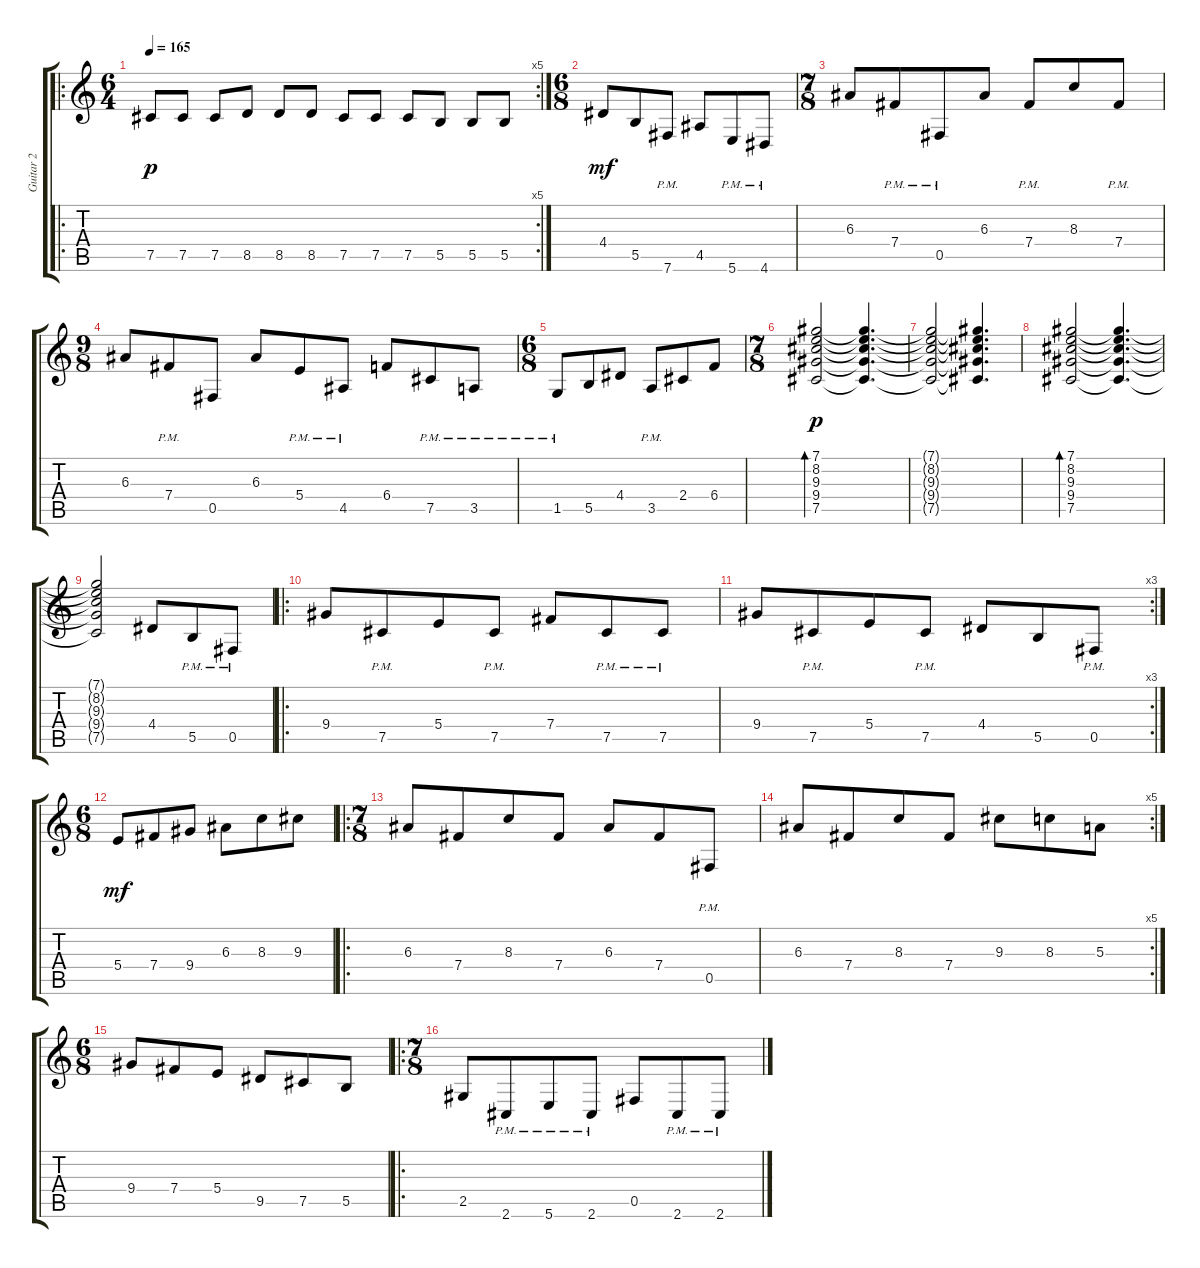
\track ("Guitar 2" "Guitar 2") {instrument distortionguitar}
\staff {score tabs}
\tuning (Db4 Ab3 E3 B2 Gb2 B1) {hide}
\ro
\rc 5
\ts (6 4)
\tempo 165
\clef g2
\ks c
7.5.8{dy p} 7.5.8 7.5.8 8.5.8 8.5.8 8.5.8 7.5.8 7.5.8 7.5.8 5.5.8 5.5.8 5.5.8 |
\ts (6 8)
4.4.8{dy mf} 5.5.8 7.6{pm}.8 4.5.8 5.6{pm}.8 4.6{pm}.8 |
\ts (7 8)
6.3.8 7.4{pm}.8 0.5{pm}.8 6.3.8 7.4{pm}.8 8.3.8 7.4{pm}.8 |
\ts (9 8)
6.3.8 7.4{pm}.8 0.5.8 6.3.8 5.4{pm}.8 4.5{pm}.8 6.4.8 7.5{pm}.8 3.5{pm}.8 |
\ts (6 8)
1.5{pm}.8 5.5.8 4.4.8 3.5{pm}.8 2.4.8 6.4.8 |
\ts (7 8)
(7.1 8.2 9.3 9.4 7.5).2{bd 30 dy p} (7.1{t} 8.2{t} 9.3{t} 9.4{t} 7.5{t}).4{d} |
(7.1{t} 8.2{t} 9.3{t} 9.4{t} 7.5{t}).2 (7.1{t} 8.2{t} 9.3{t} 9.4{t} 7.5{t}).4{d} |
(7.1 8.2 9.3 9.4 7.5).2{bd 30} (7.1{t} 8.2{t} 9.3{t} 9.4{t} 7.5{t}).4{d} |
(7.1{t} 8.2{t} 9.3{t} 9.4{t} 7.5{t}).2 4.4.8 5.5{pm}.8 0.5{pm}.8 |
\ro
9.4.8 7.5{pm}.8 5.4.8 7.5{pm}.8 7.4.8 7.5{pm}.8 7.5{pm}.8 |
\rc 3
9.4.8 7.5{pm}.8 5.4.8 7.5{pm}.8 4.4.8 5.5.8 0.5{pm}.8 |
\ts (6 8)
5.4.8{dy mf} 7.4.8 9.4.8 6.3.8 8.3.8 9.3.8 |
\ro
\ts (7 8)
6.3.8 7.4.8 8.3.8 7.4.8 6.3.8 7.4.8 0.5{pm}.8 |
\rc 5
6.3.8 7.4.8 8.3.8 7.4.8 9.3.8 8.3.8 5.3.8 |
\ts (6 8)
9.4.8 7.4.8 5.4.8 9.5.8 7.5.8 5.5.8 |
\ro
\ts (7 8)
2.5.8 2.6{pm}.8 5.6{pm}.8 2.6{pm}.8 0.5.8 2.6{pm}.8 2.6{pm}.8
